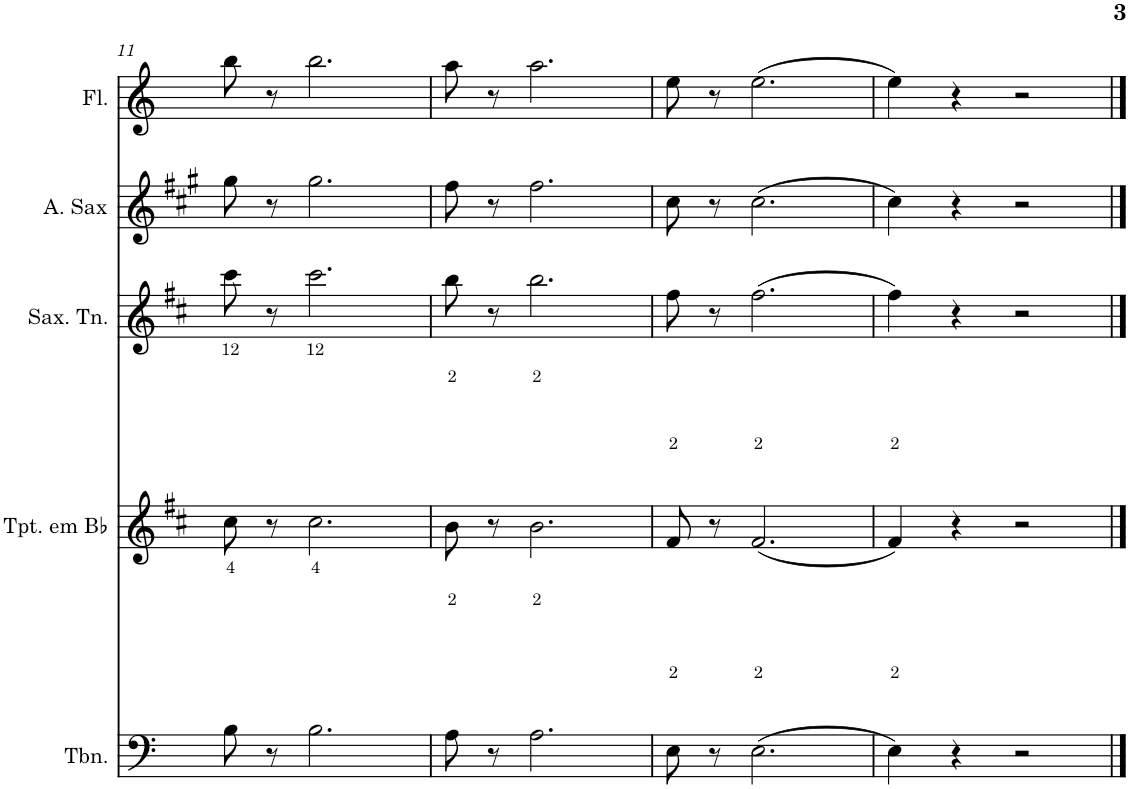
**kern	**kern	**kern	**kern	**kern
*part5	*part4	*part3	*part2	*part1
*staff5	*staff4	*staff3	*staff2	*staff1
*I"Trombone	*I"Trompete em Bb	*I"Saxofone Tenor	*I"Saxofone Alto	*I"Flauta Transversal
*I'Tbn.	*I'Tpt. em Bb	*I'Sax. Tn.	*	*I'Fl.
!!LO:PB:g=z
*clefF4	*clefG2	*clefG2	*clefG2	*clefG2
*	*Trd1c2	*Trd8c14	*Trd5c9	*
*k[]	*k[f#c#]	*k[f#c#]	*k[f#c#g#]	*k[]
*M4/4	*M4/4	*M4/4	*M4/4	*M4/4
=11	=11	=11	=11	=11
8B\	8cc#\	8ccc#\	8gg#\	8bb\
8r	8r	8r	8r	8r
2.B\	2.cc#\	2.ccc#\	2.gg#\	2.bb\
=12	=12	=12	=12	=12
8A\	8b\	8bb\	8ff#\	8aa\
8r	8r	8r	8r	8r
2.A\	2.b\	2.bb\	2.ff#\	2.aa\
=13	=13	=13	=13	=13
8E\	8f#/	8ff#\	8cc#\	8ee\
8r	8r	8r	8r	8r
(2.E\	(2.f#/	(2.ff#\	(2.cc#\	(2.ee\
=14	=14	=14	=14	=14
4E\)	4f#/)	4ff#\)	4cc#\)	4ee\)
4r	4r	4r	4r	4r
2r	2r	2r	2r	2r
==	==	==	==	==
*-	*-	*-	*-	*-
